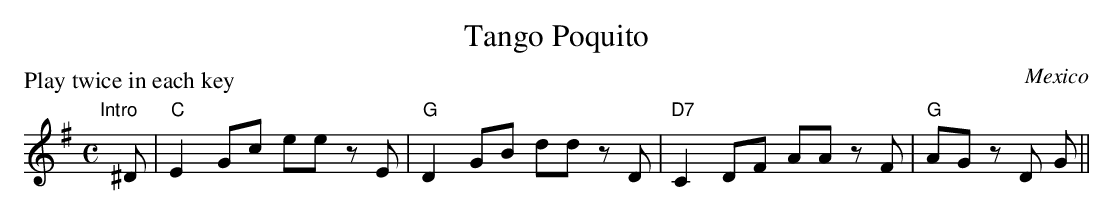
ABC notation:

X:1
T: Tango Poquito
O: Mexico
M: C
L: 1/8
P: Play twice in each key
K: G
"Intro"[|]^D \
| "C"E2Gc ee zE | "G"D2GB dd zD | "D7"C2DF AA zF | "G"AG zkD kG ||
